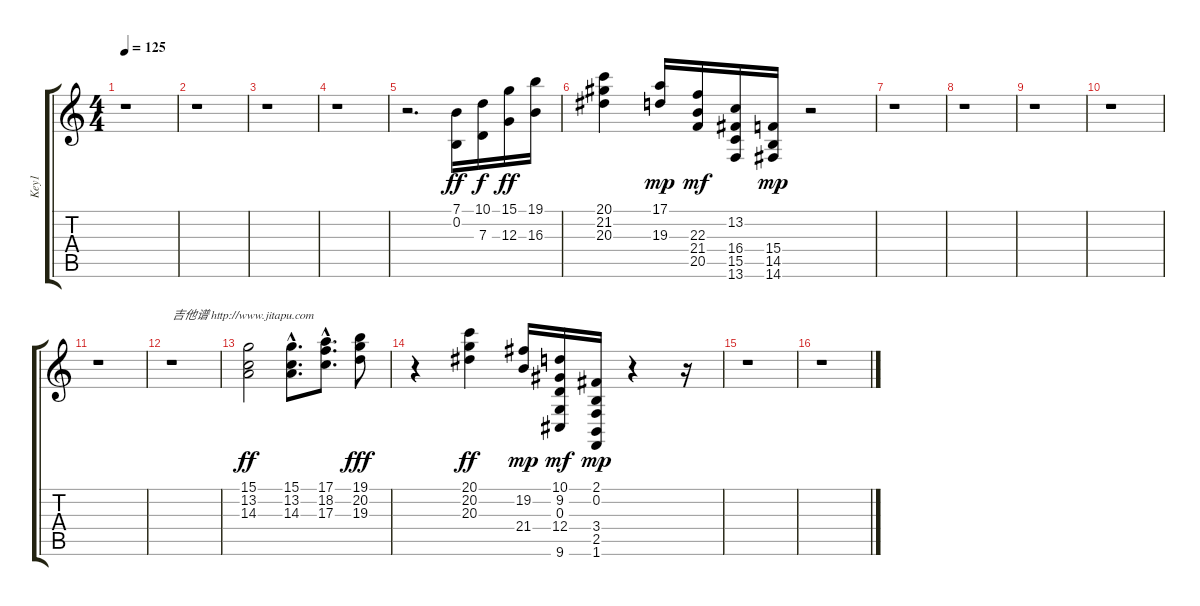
\track ("Key1" "Key1") {instrument altosax}
\staff {score tabs}
\tuning (E4 B3 G3 D3 A2 E2) {hide}
\ts (4 4)
\tempo 125
\clef g2
\ks c
r.1{dy mf} |
r.1 |
r.1 |
r.1 |
r.2{d} (7.1 0.2).16{dy ff volume 13} (10.1 7.3).16{dy f} (15.1 12.3).16{dy ff} (19.1 16.3).16 |
(20.1 21.2 20.3).4 (17.1 19.3).16{dy mp} (22.3 21.4 20.5).16{dy mf} (13.2 16.4 15.5 13.6).16 (15.4 14.5 14.6).16{dy mp} r.2 |
r.1 |
r.1 |
r.1 |
r.1 |
r.1 |
r.1{txt "吉他谱 http://www.jitapu.com"} |
(15.1 13.2 14.3).2{dy ff} (15.1{hac} 13.2{hac} 14.3{hac}).8{d} (17.1{hac} 18.2{hac} 17.3{hac}).8{d} (19.1 20.2 19.3).8{dy fff} |
r.4 (20.1 20.2 20.3).4{dy ff} (19.2 21.4).16{dy mp} (10.1 9.2 0.3 12.4 9.6).16{dy mf} (2.1 0.2 3.4 2.5 1.6).16{dy mp} r.4 r.16 |
r.1 |
r.1
